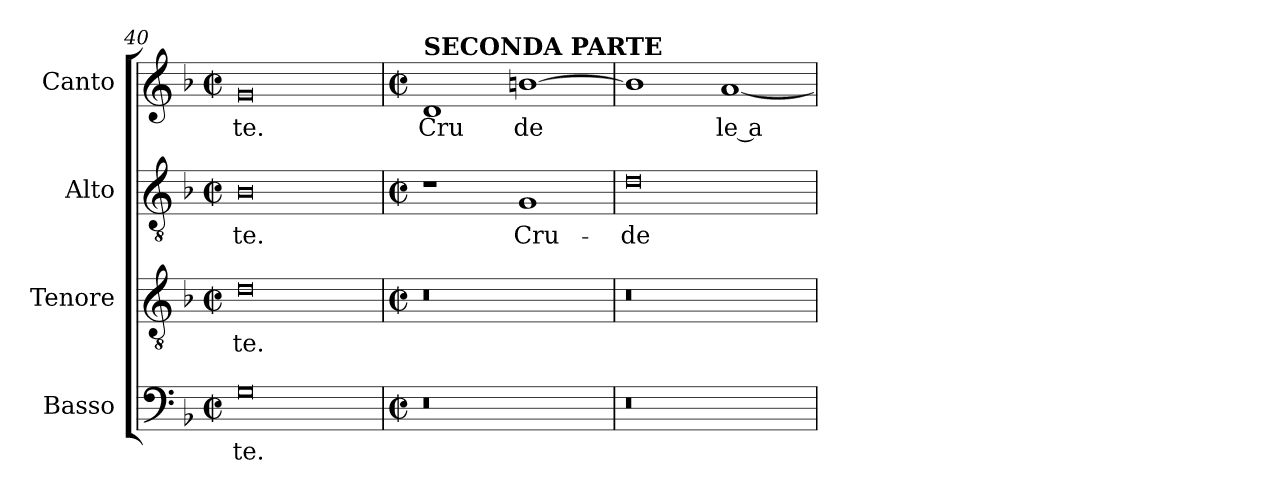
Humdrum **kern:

**kern	**text	**kern	**text	**kern	**text	**kern	**text
*part4	*part4	*part3	*part3	*part2	*part2	*part1	*part1
*staff4	*staff4	*staff3	*staff3	*staff2	*staff2	*staff1	*staff1
*I"Basso	*	*I"Tenore	*	*I"Alto	*	*I"Canto	*
*clefF4	*	*clefGv2	*	*clefGv2	*	*clefG2	*
*k[b-]	*	*k[b-]	*	*k[b-]	*	*k[b-]	*
*F:	*	*F:	*	*F:	*	*F:	*
*M2/2	*	*M2/2	*	*M2/2	*	*M2/2	*
*met(c|)	*	*met(c|)	*	*met(c|)	*	*met(c|)	*
=40	=40	=40	=40	=40	=40	=40	=40
!	!LO:LY:b:cj	!	!LO:LY:b:cj	!	!LO:LY:b:cj	!	!LO:LY:b:cj
0G	te.	0d	te.	0B-	-te.	0g	te.
!!LO:LB:g=z
=41	=41!	=41	=41!	=41	=41!	=41!	=41!
*M2/2	*	*M2/2	*	*M2/2	*	*M2/2	*
*met(c|)	*	*met(c|)	*	*met(c|)	*	*met(c|)	*
!	!	!	!	!	!	!LO:TX:a:B:t=SECONDA PARTE	!
!	!	!	!	!	!	!	!LO:LY:b:cj
0r	.	0r	.	1r	.	1d	Cru
!	!	!	!	!	!LO:LY:b:cj	!	!LO:LY:b:cj
.	.	.	.	1G	Cru-	[>1bn	de
=42	=42	=42	=42	=42	=42	=42	=42
!	!	!	!	!	!LO:LY:b:cj	!	!
0r	.	0r	.	0d	-de-	1b]	.
!	!	!	!	!	!	!	!LO:LY:b:cj
.	.	.	.	.	.	[<1a	le a
=	=	=	=	=	=	=	=
*-	*-	*-	*-	*-	*-	*-	*-
